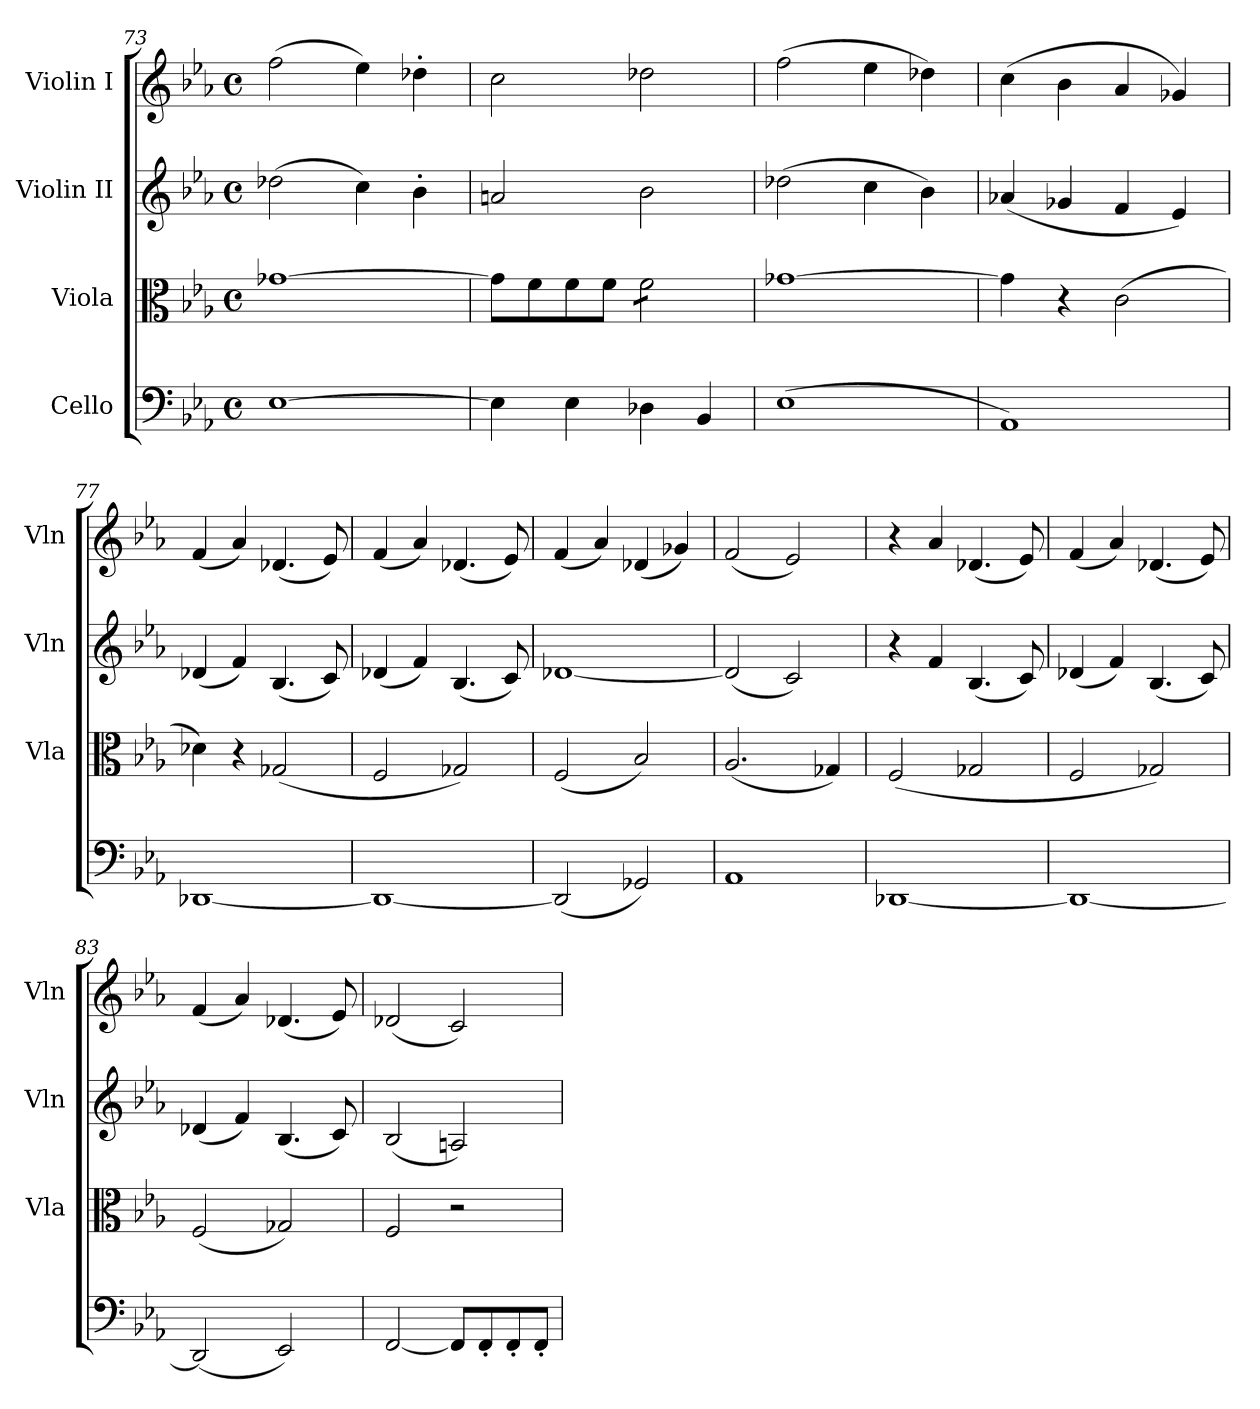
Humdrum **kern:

**kern	**kern	**kern	**kern
*part4	*part3	*part2	*part1
*staff4	*staff3	*staff2	*staff1
*I"Cello	*I"Viola	*I"Violin II	*I"Violin I
*	*I'Vla	*I'Vln	*I'Vln
*clefF4	*clefC3	*clefG2	*clefG2
*k[b-e-a-]	*k[b-e-a-]	*k[b-e-a-]	*k[b-e-a-]
*M4/4	*M4/4	*M4/4	*M4/4
*met(c)	*met(c)	*met(c)	*met(c)
=73	=73	=73	=73
[1E-	[1g-X	(>2dd-X\	(>2ff\
.	.	4cc\)	4ee-\)
.	.	4b-'\	4dd-X'\
=74	=74	=74	=74
4E-\]	8g-\L]	2an/	2cc\
.	8f\	.	.
4E-\	8f\	.	.
.	8f\J	.	.
*	*tremolo	*	*
4D-X\	8f\L	2b-\	2dd-X\
.	8f\	.	.
4BB-/	8f\	.	.
.	8f\J	.	.
*	*Xtremolo	*	*
=75	=75	=75	=75
(>1E-	[1g-X	(>2dd-X\	(>2ff\
.	.	4cc\	4ee-\
.	.	4b-\)	4dd-X\)
=76	=76	=76	=76
1AA-)	4g-\]	(<4a-X/	(>4cc\
.	4r	4g-X/	4b-\
.	(>2c\	4f/	4a-/
.	.	4e-/)	4g-X/)
=77	=77	=77	=77
[1DD-X	4d-X\)	(<4d-X/	(<4f/
.	4r	4f/)	4a-/)
.	(<2G-X/	(<4.B-/	(<4.d-X/
.	.	8c/)	8e-/)
=78	=78	=78	=78
1DD-_	2F/	(<4d-X/	(<4f/
.	.	4f/)	4a-/)
.	2G-X/)	(<4.B-/	(<4.d-X/
.	.	8c/)	8e-/)
=79	=79	=79	=79
(<2DD-/]	(<2F/	[1d-X	(<4f/
.	.	.	4a-/)
2GG-X/)	2B-/)	.	(<4d-X/
.	.	.	4g-X/)
=80	=80	=80	=80
1AA-	(<2.A-/	(<2d-/]	(<2f/
.	.	2c/)	2e-/)
.	4G-X/)	.	.
=81	=81	=81	=81
[1DD-X	(>2F/	4r	4r
.	.	4f/	4a-/
.	2G-X/	(<4.B-/	(<4.d-X/
.	.	8c/)	8e-/)
=82	=82	=82	=82
1DD-_	2F/	(<4d-X/	(<4f/
.	.	4f/)	4a-/)
.	2G-X/)	(<4.B-/	(<4.d-X/
.	.	8c/)	8e-/)
!!LO:LB:g=z
=83	=83	=83	=83
(<2DD-/]	(<2F/	(<4d-X/	(<4f/
.	.	4f/)	4a-/)
2EE-/)	2G-X/)	(<4.B-/	(<4.d-X/
.	.	8c/)	8e-/)
=84	=84	=84	=84
[2FF/	2F/	(<2B-/	(<2d-X/
8FF/L]	2r	2An/)	2c/)
8FF'/	.	.	.
8FF'/	.	.	.
8FF'/J	.	.	.
=	=	=	=
*-	*-	*-	*-
